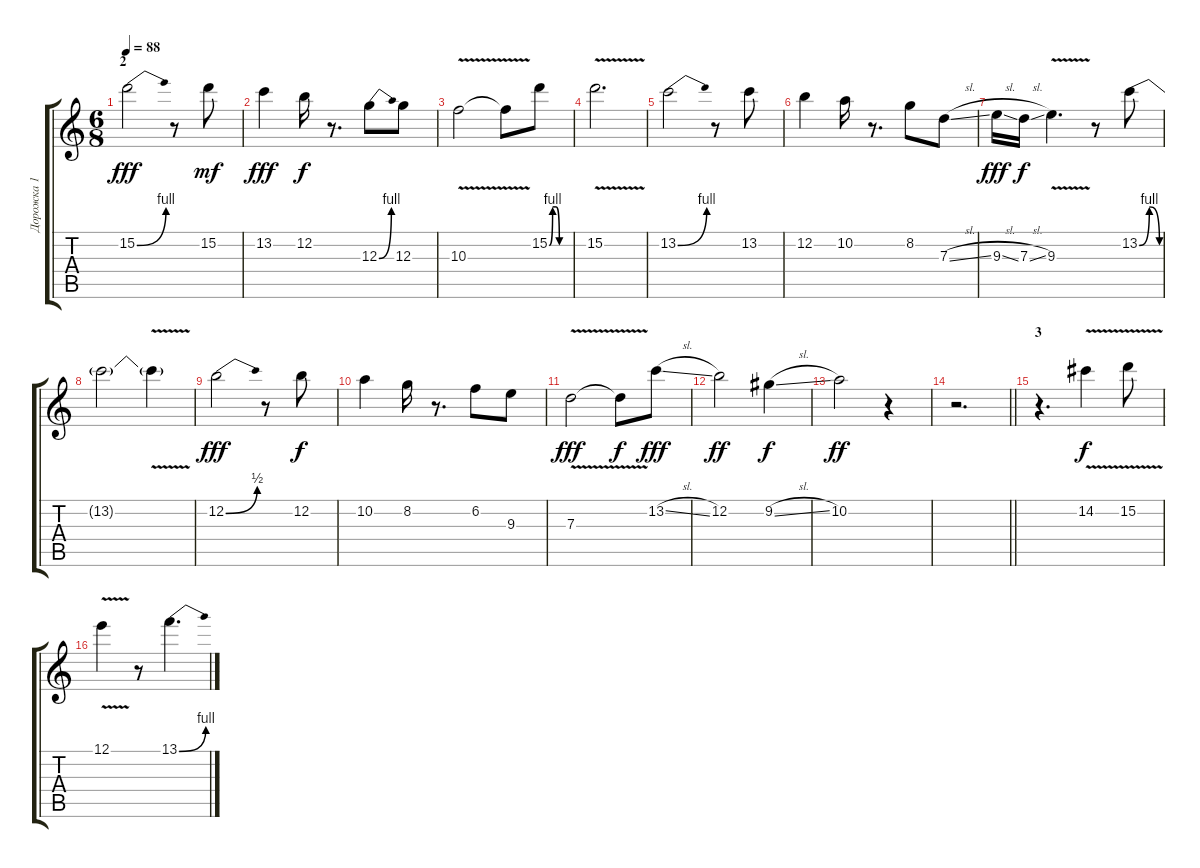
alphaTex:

\track ("Дорожка 1" "Дорожка 1") {instrument overdrivenguitar}
\staff {score tabs}
\tuning (E4 B3 G3 D3 A2 E2) {hide}
\ts (6 8)
\section ("" "2")
\tempo 88
\clef g2
\ks c
15.2{be (bend 0 0 60 4)}.2{dy fff} r.8 15.2.8{dy mf} |
13.2.4{dy fff} 12.2.16{dy f} r.8{d} 12.3{be (bend 0 0 60 4)}.8 12.3.8 |
10.3{v}.2 10.3{v t}.8 15.2{be (custom 0 0 10 4 20 4 30 0 60 0)}.8 |
15.2{v}.2{d} |
13.2{be (bend 0 0 60 4)}.2 r.8 13.2.8 |
12.2.4 10.2.16 r.8{d} 8.2.8 7.3{sl}.8 |
9.3{sl}.16{dy fff} 7.3{sl}.16{dy f} 9.3{v}.4{d} r.8 13.2{be (bendrelease 0 0 20 4 30 4 60 0)}.8 |
13.2{t}.2 13.2{v t}.4 |
12.2{be (bend 0 0 60 2)}.2{dy fff} r.8 12.2.8{dy f} |
10.2.4 8.2.16 r.8{d} 6.2.8 9.3.8 |
7.3{v}.2{dy fff} 7.3{v t}.8{dy f} 13.2{sl}.8{dy fff} |
12.2.2{dy ff} 9.2{sl}.4{dy f} |
10.2.2{dy ff} r.4 |
\barLineRight lightlight
r.2{d} |
\section ("" "3")
r.4{d} 14.2{v}.4{dy f} 15.2{v}.8 |
12.1{v}.4 r.8 13.1{be (bend 0 0 60 4)}.4{d}
